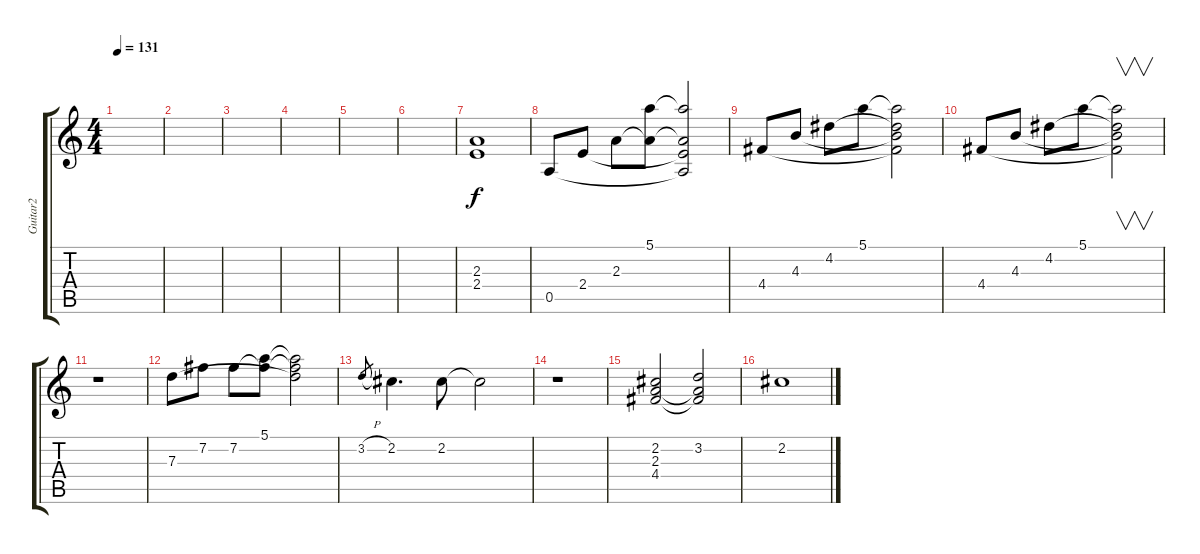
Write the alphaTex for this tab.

\track ("Guitar2" "Guitar2") {instrument distortionguitar}
\staff {score tabs}
\tuning (E4 B3 G3 D3 A2 E2) {hide}
\ts (4 4)
\tempo 131
\clef g2
\ks c
|
|
|
|
|
|
(2.3 2.4).1 |
0.5.8 2.4.8 2.3.8 (5.1 2.3{t}).8 (5.1{t} 2.3{t} 2.4{t} 0.5{t}).2 |
4.4.8 4.3.8 4.2.8 5.1.8 (5.1{t} 4.2{t} 4.3{t} 4.4{t}).2 |
4.4.8 4.3.8 4.2.8 5.1.8 (5.1{t} 4.2{t} 4.3{t} 4.4{t}).2{v} |
r.1 |
7.3.8 7.2.8 7.2.8 (5.1 7.2{t}).8 (5.1{t} 7.2{t} 7.3{t}).2 |
3.2{h}.8{gr} 2.2.4{d} 2.2.8 2.2{t}.2 |
r.1 |
(2.2 2.3 4.4).2 (3.2 2.3{t} 4.4{t}).2 |
2.2.1
